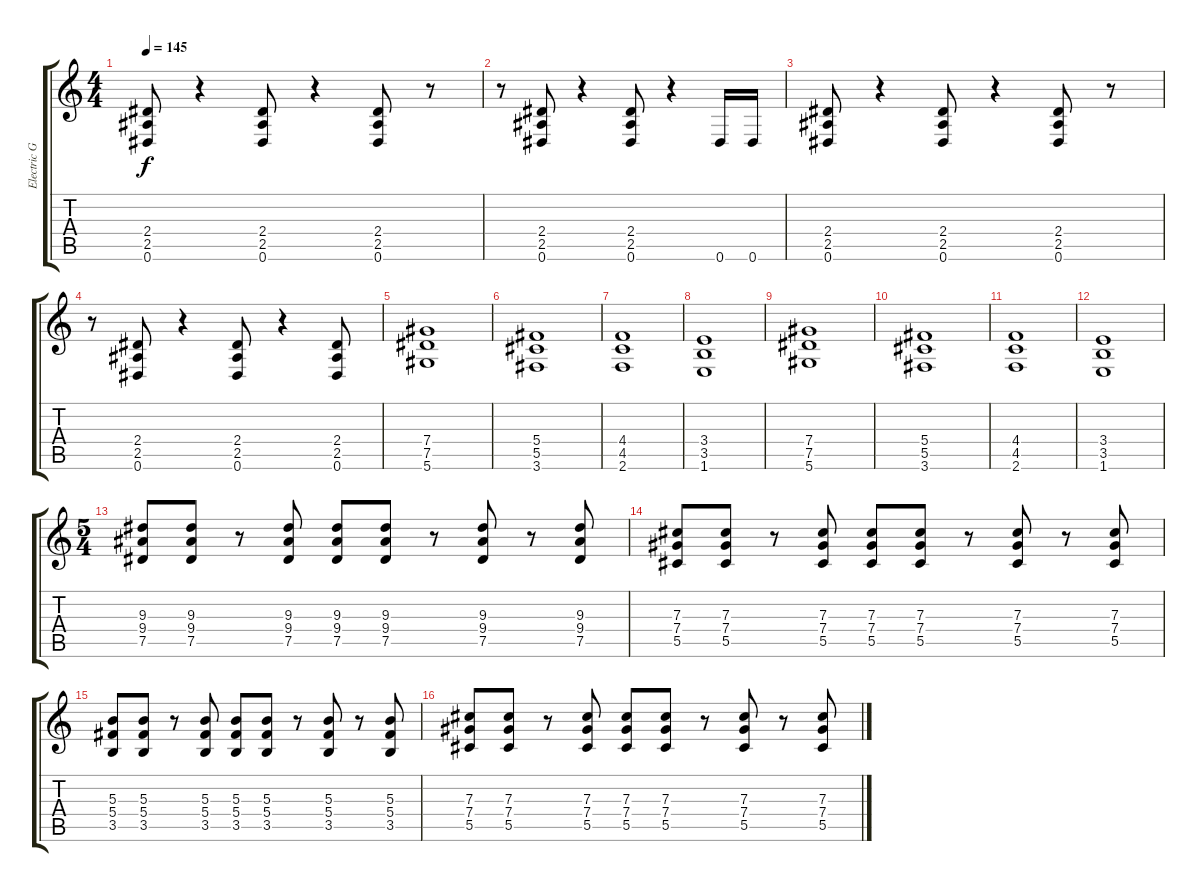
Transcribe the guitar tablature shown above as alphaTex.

\track ("Electric Guitar" "Electric G") {instrument overdrivenguitar}
\staff {score tabs}
\tuning (Eb4 Bb3 Gb3 Db3 Ab2 Eb2) {hide}
\ts (4 4)
\tempo 145
\clef g2
\ks c
(2.4 2.5 0.6).8{dy f} r.4 (2.4 2.5 0.6).8 r.4 (2.4 2.5 0.6).8 r.8 |
r.8 (2.4 2.5 0.6).8 r.4 (2.4 2.5 0.6).8 r.4 0.6.16 0.6.16 |
(2.4 2.5 0.6).8 r.4 (2.4 2.5 0.6).8 r.4 (2.4 2.5 0.6).8 r.8 |
r.8 (2.4 2.5 0.6).8 r.4 (2.4 2.5 0.6).8 r.4 (2.4 2.5 0.6).8 |
(7.4 7.5 5.6).1 |
(5.4 5.5 3.6).1 |
(4.4 4.5 2.6).1 |
(3.4 3.5 1.6).1 |
(7.4 7.5 5.6).1 |
(5.4 5.5 3.6).1 |
(4.4 4.5 2.6).1 |
(3.4 3.5 1.6).1 |
\ts (5 4)
(9.3 9.4 7.5).8 (9.3 9.4 7.5).8 r.8 (9.3 9.4 7.5).8 (9.3 9.4 7.5).8 (9.3 9.4 7.5).8 r.8 (9.3 9.4 7.5).8 r.8 (9.3 9.4 7.5).8 |
(7.3 7.4 5.5).8 (7.3 7.4 5.5).8 r.8 (7.3 7.4 5.5).8 (7.3 7.4 5.5).8 (7.3 7.4 5.5).8 r.8 (7.3 7.4 5.5).8 r.8 (7.3 7.4 5.5).8 |
(5.3 5.4 3.5).8 (5.3 5.4 3.5).8 r.8 (5.3 5.4 3.5).8 (5.3 5.4 3.5).8 (5.3 5.4 3.5).8 r.8 (5.3 5.4 3.5).8 r.8 (5.3 5.4 3.5).8 |
(7.3 7.4 5.5).8 (7.3 7.4 5.5).8 r.8 (7.3 7.4 5.5).8 (7.3 7.4 5.5).8 (7.3 7.4 5.5).8 r.8 (7.3 7.4 5.5).8 r.8 (7.3 7.4 5.5).8
